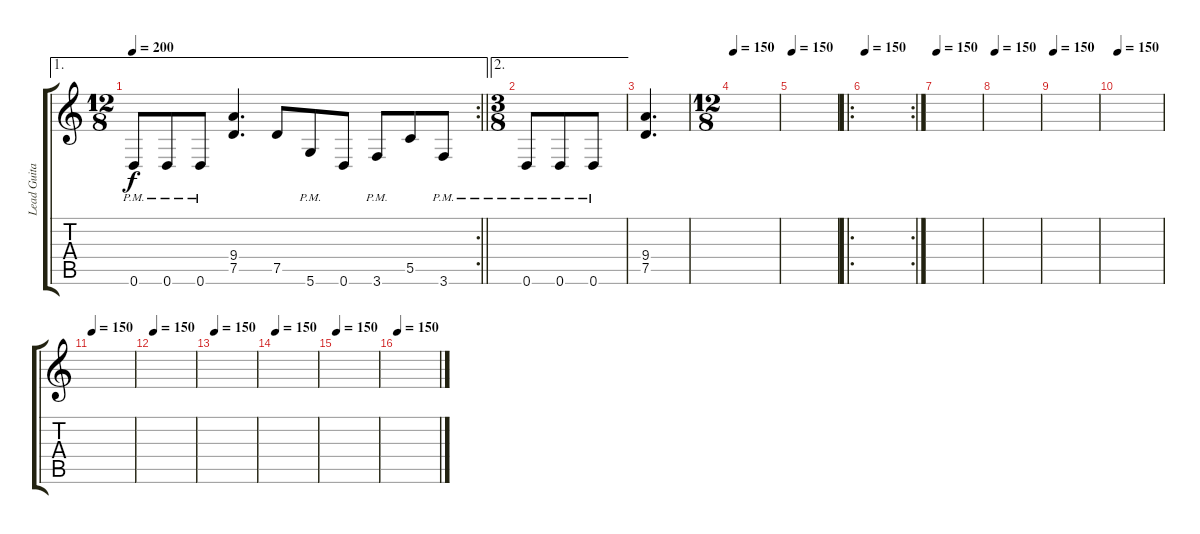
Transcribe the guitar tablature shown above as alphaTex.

\track ("Lead Guitar" "Lead Guita") {instrument distortionguitar}
\staff {score tabs}
\tuning (D4 A3 F3 C3 G2 D2) {hide}
\ae 1
\rc 2
\ts (12 8)
\tempo 200
\clef g2
\barLineRight lightlight
\ks c
0.6{pm}.8{dy f} 0.6{pm}.8 0.6{pm}.8 (9.4 7.5).4{d} 7.5.8 5.6{pm}.8 0.6.8 3.6{pm}.8 5.5.8 3.6{pm}.8 |
\ae 2
\ts (3 8)
0.6{pm}.8 0.6{pm}.8 0.6{pm}.8 |
(9.4 7.5).4{d} |
\ts (12 8)
\tempo 150
|
\tempo 150
|
\ro
\rc 2
\tempo 150
|
\tempo 150
|
\tempo 150
|
\tempo 150
|
\tempo 150
|
\tempo 150
|
\tempo 150
|
\tempo 150
|
\tempo 150
|
\tempo 150
|
\tempo 150
